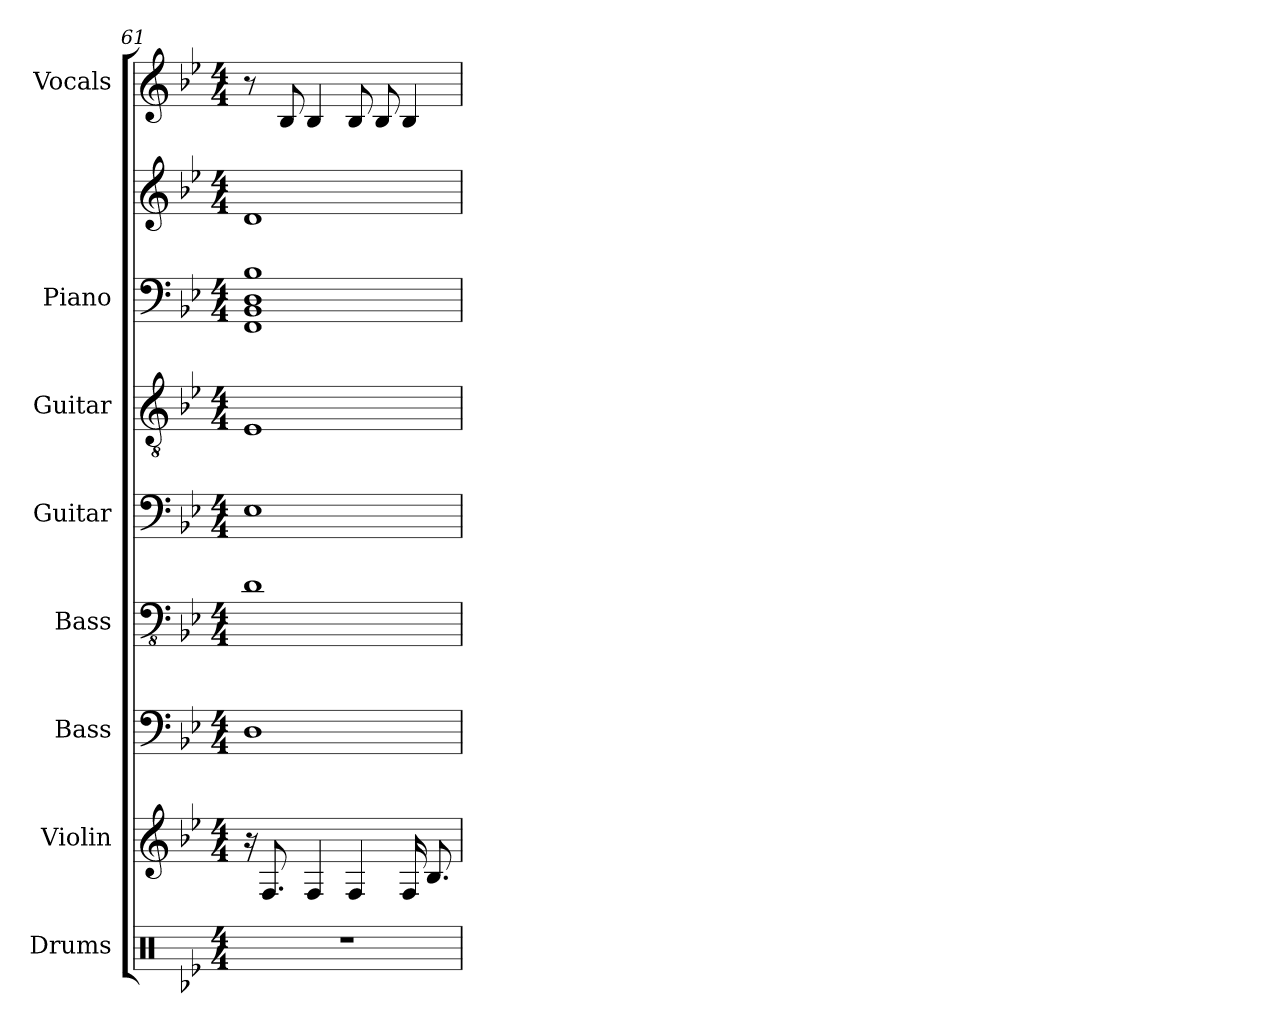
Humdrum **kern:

**kern	**kern	**kern	**kern	**kern	**kern	**kern	**kern	**kern
*part8	*part7	*part6	*part5	*part4	*part3	*part2	*part2	*part1
*staff9	*staff8	*staff7	*staff6	*staff5	*staff4	*staff3	*staff2	*staff1
*I"Drums	*I"Violin	*I"Bass	*I"Bass	*I"Guitar	*I"Guitar	*I"Piano	*	*I"Vocals
*clefX	*clefG2	*	*clefFv4	*	*clefGv2	*clefF4	*clefG2	*clefG2
*k[b-e-]	*k[b-e-]	*k[b-e-]	*k[b-e-]	*k[b-e-]	*k[b-e-]	*k[b-e-]	*k[b-e-]	*k[b-e-]
*B-:	*B-:	*B-:	*B-:	*B-:	*B-:	*B-:	*B-:	*B-:
*M4/4	*M4/4	*M4/4	*M4/4	*M4/4	*M4/4	*M4/4	*M4/4	*M4/4
=61	=61	=61	=61	=61	=61	=61	=61	=61
1r	16r	1D	1D	1E-	1E-	1FF 1B- 1D 1BB-	1d	8r
.	8.F	.	.	.	.	.	.	.
.	.	.	.	.	.	.	.	8B-
.	4F	.	.	.	.	.	.	4B-
.	4F	.	.	.	.	.	.	8B-
.	.	.	.	.	.	.	.	8B-
.	16F	.	.	.	.	.	.	4B-
.	8.B-	.	.	.	.	.	.	.
=	=	=	=	=	=	=	=	=
*-	*-	*-	*-	*-	*-	*-	*-	*-
